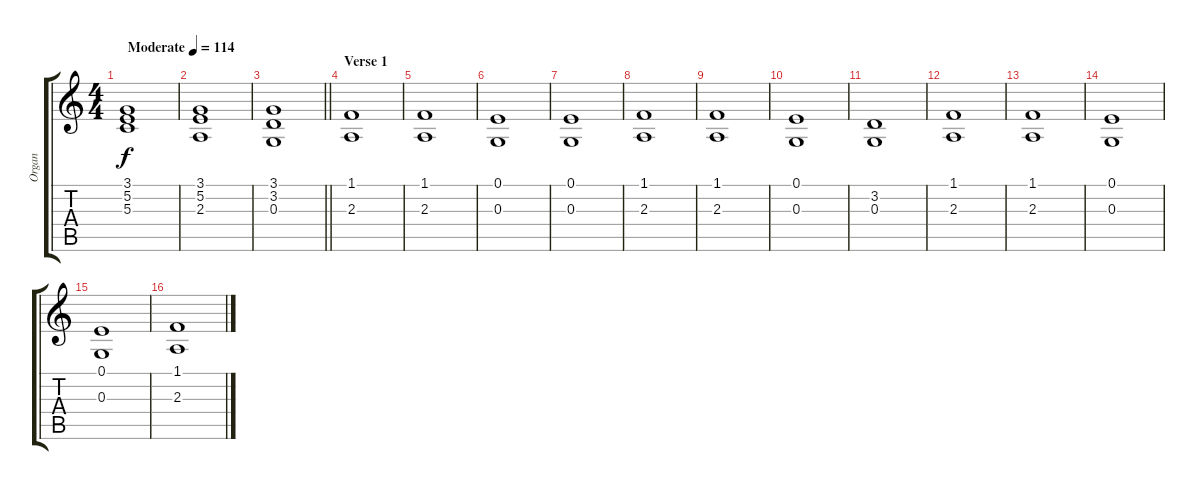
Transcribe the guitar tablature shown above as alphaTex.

\track ("Organ" "Organ") {instrument percussiveorgan}
\staff {score tabs}
\tuning (E4 B3 G3 D3 A2 E2) {hide}
\ts (4 4)
\tempo (114 "Moderate")
\clef g2
\ks c
(3.1 5.2 5.3).1{dy f instrument percussiveorgan} |
(3.1 5.2 2.3).1 |
\barLineRight lightlight
(3.1 3.2 0.3).1 |
\section ("" "Verse 1")
(1.1 2.3).1 |
(1.1 2.3).1 |
(0.1 0.3).1 |
(0.1 0.3).1 |
(1.1 2.3).1 |
(1.1 2.3).1 |
(0.1 0.3).1 |
(3.2 0.3).1 |
(1.1 2.3).1 |
(1.1 2.3).1 |
(0.1 0.3).1 |
(0.1 0.3).1 |
(1.1 2.3).1
